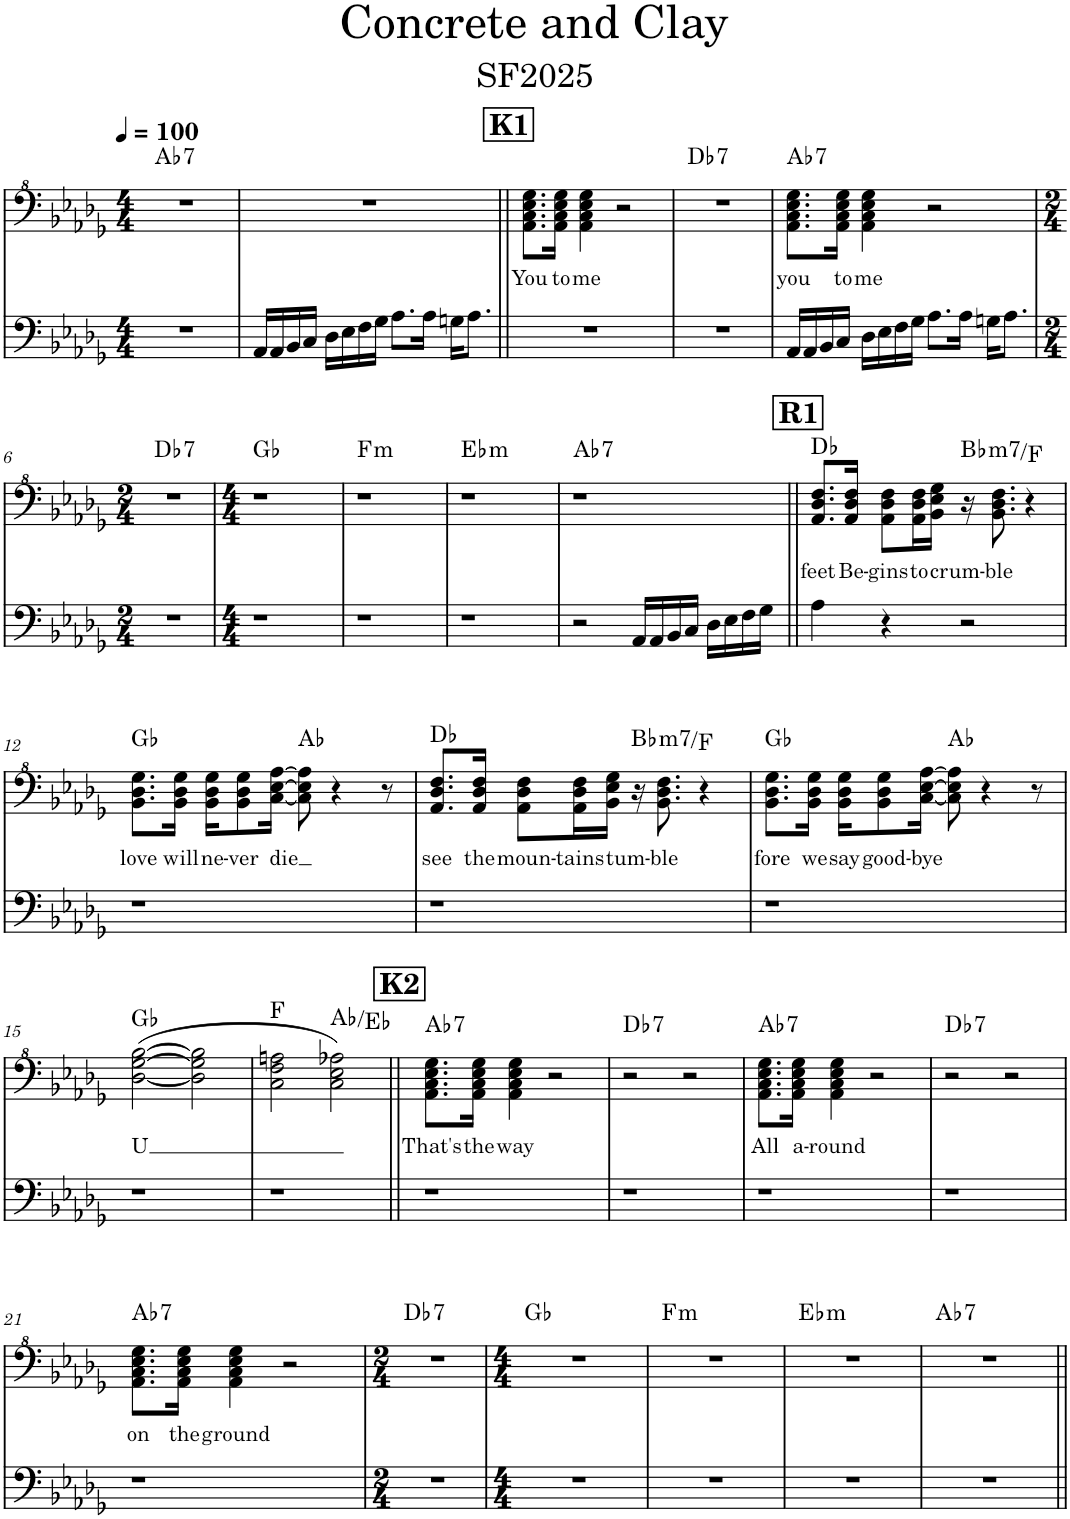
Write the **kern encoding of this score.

**kern	**kern	**text	**harte
*part1	*part1	*part1	*part1
*staff2	*staff1	*staff1	*
*I"Piano, vocali	*	*	*
*I'Pno.	*	*	*
*clefF4	*clefF^4	*	*
*k[b-e-a-d-g-]	*k[b-e-a-d-g-]	*	*
*M4/4	*M4/4	*	*
*MM100	*MM100	*	*
=1	=1	=1	=1
!	!	!	!LO:H:kt=7
1r	1r	.	Ab:7
=2	=2	=2	=2
!	!	!	!LO:H:kt=N.C.
16AA-/LL	1r	.	N
16AA-/	.	.	.
16BB-/	.	.	.
16C/JJ	.	.	.
16D-\LL	.	.	.
16E-\	.	.	.
16F\	.	.	.
16G-\JJ	.	.	.
8.A-\L	.	.	.
16A-\Jk	.	.	.
16Gn\KL	.	.	.
8.A-\J	.	.	.
!!LO:REH:place=s1:a:B:cj:fs=14:t=K1
=3||	=3||	=3||	=3||
!	!	!LO:LY:b	!LO:H:kt=N.C.
1r	8.A-\ 8.c\ 8.e-\ 8.g-\L	You	N
!	!	!LO:LY:b	!
.	16A-\ 16c\ 16e-\ 16g-\Jk	to	.
!	!	!LO:LY:b	!
.	4A-\ 4c\ 4e-\ 4g-\	me	.
.	2r	.	.
=4	=4	=4	=4
!	!	!	!LO:H:kt=7
1r	1r	.	Db:7
=5	=5	=5	=5
!	!	!LO:LY:b	!LO:H:kt=7
16AA-/LL	8.A-\ 8.c\ 8.e-\ 8.g-\L	you	Ab:7
16AA-/	.	.	.
16BB-/	.	.	.
!	!	!LO:LY:b	!
16C/JJ	16A-\ 16c\ 16e-\ 16g-\Jk	to	.
!	!	!LO:LY:b	!
16D-\LL	4A-\ 4c\ 4e-\ 4g-\	me	.
16E-\	.	.	.
16F\	.	.	.
16G-\JJ	.	.	.
8.A-\L	2r	.	.
16A-\Jk	.	.	.
16Gn\KL	.	.	.
8.A-\J	.	.	.
!!LO:LB:g=z
=6	=6	=6	=6
*M2/4	*M2/4	*	*
!	!	!	!LO:H:kt=7
2r	2r	.	Db:7
=7	=7	=7	=7
*M4/4	*M4/4	*	*
!	!	!	!LO:H:n=2:kt=N.C.
1r	1r	.	Gb:maj N
=8	=8	=8	=8
!	!	!	!LO:H:n=1:kt=m
!	!	!	!LO:H:n=2:kt=N.C.
1r	1r	.	F:min N
=9	=9	=9	=9
!	!	!	!LO:H:n=1:kt=m
!	!	!	!LO:H:n=2:kt=N.C.
1r	1r	.	Eb:min N
=10	=10	=10	=10
!	!	!	!LO:H:n=1:kt=7
!	!	!	!LO:H:n=2:kt=N.C.
2r	1r	.	Ab:7 N
16AA-/LL	.	.	.
16AA-/	.	.	.
16BB-/	.	.	.
16C/JJ	.	.	.
16D-\LL	.	.	.
16E-\	.	.	.
16F\	.	.	.
16G-\JJ	.	.	.
!!LO:REH:place=s1:a:B:cj:fs=14:t=R1
=11||	=11||	=11||	=11||
!	!	!LO:LY:b	!
4A-\	8.A-/ 8.d-/ 8.f/L	feet	Db:maj
!	!	!LO:LY:b	!
.	16A-/ 16d-/ 16f/Jk	Be-	.
!	!	!LO:LY:b	!
4r	8A-\ 8d-\ 8f\L	-gins	.
!	!	!LO:LY:b	!
.	16A-\ 16d-\ 16f\L	to	.
!	!	!LO:LY:b	!
.	16B-\ 16e-\ 16g-\JJ	crum-	.
!	!	!	!LO:H:kt=m7
2r	16r	.	Bb:min7/5
!	!	!LO:LY:b	!
.	8.B-\ 8.d-\ 8.f\	-ble	.
.	4r	.	.
!!LO:LB:g=z
=12	=12	=12	=12
!	!	!LO:LY:b	!
1r	8.B-\ 8.d-\ 8.g-\L	love	Gb:maj
!	!	!LO:LY:b	!
.	16B-\ 16d-\ 16g-\Jk	will	.
!	!	!LO:LY:b	!
.	16B-\ 16d-\ 16g-\KL	ne-	.
!	!	!LO:LY:b	!
.	8B-\ 8d-\ 8g-\	-ver	.
!	!	!LO:LY:b	!
.	[16c\ [16e-\ [16a-\Jk	die	.
.	8c\] 8e-\] 8a-\]	.	Ab:maj
.	4r	.	.
.	8r	.	.
=13	=13	=13	=13
!	!	!LO:LY:b	!
1r	8.A-/ 8.d-/ 8.f/L	see	Db:maj
!	!	!LO:LY:b	!
.	16A-/ 16d-/ 16f/Jk	the	.
!	!	!LO:LY:b	!
.	8A-\ 8d-\ 8f\L	moun-	.
!	!	!LO:LY:b	!
.	16A-\ 16d-\ 16f\L	-tains	.
!	!	!LO:LY:b	!
.	16B-\ 16e-\ 16g-\JJ	tum-	.
!	!	!	!LO:H:kt=m7
.	16r	.	Bb:min7/5
!	!	!LO:LY:b	!
.	8.B-\ 8.d-\ 8.f\	-ble	.
.	4r	.	.
=14	=14	=14	=14
!	!	!LO:LY:b	!
1r	8.B-\ 8.d-\ 8.g-\L	fore	Gb:maj
!	!	!LO:LY:b	!
.	16B-\ 16d-\ 16g-\Jk	we	.
!	!	!LO:LY:b	!
.	16B-\ 16d-\ 16g-\KL	say	.
!	!	!LO:LY:b	!
.	8B-\ 8d-\ 8g-\	good-	.
!	!	!LO:LY:b	!
.	[16c\ [16e-\ [16a-\Jk	-bye	.
.	8c\] 8e-\] 8a-\]	.	Ab:maj
.	4r	.	.
.	8r	.	.
!!LO:LB:g=z
=15	=15	=15	=15
!	!	!LO:LY:b	!
1r	([2d-\ [2g-\ [2b-\	U	Gb:maj
!	!	!	!LO:H:kt=N.C.
.	2d-\] 2g-\] 2b-\]	.	N
=16	=16	=16	=16
1r	2c\ 2f\ 2an\	.	F:maj
.	2c\ 2e-\ 2a-X\)	.	Ab:maj/5
!!LO:REH:place=s1:a:B:cj:fs=14:t=K2
=17||	=17||	=17||	=17||
!	!	!LO:LY:b	!LO:H:kt=7
1r	8.A-\ 8.c\ 8.e-\ 8.g-\L	That's	Ab:7
!	!	!LO:LY:b	!
.	16A-\ 16c\ 16e-\ 16g-\Jk	the	.
!	!	!LO:LY:b	!
.	4A-\ 4c\ 4e-\ 4g-\	way	.
!	!	!	!LO:H:kt=N.C.
.	2r	.	N
=18	=18	=18	=18
!	!	!	!LO:H:kt=7
1r	2r	.	Db:7
!	!	!	!LO:H:kt=N.C.
.	2r	.	N
=19	=19	=19	=19
!	!	!LO:LY:b	!LO:H:kt=7
1r	8.A-\ 8.c\ 8.e-\ 8.g-\L	All	Ab:7
!	!	!LO:LY:b	!
.	16A-\ 16c\ 16e-\ 16g-\Jk	a-	.
!	!	!LO:LY:b	!
.	4A-\ 4c\ 4e-\ 4g-\	-round	.
!	!	!	!LO:H:kt=N.C.
.	2r	.	N
=20	=20	=20	=20
!	!	!	!LO:H:kt=7
1r	2r	.	Db:7
!	!	!	!LO:H:kt=N.C.
.	2r	.	N
!!LO:LB:g=z
=21	=21	=21	=21
!	!	!LO:LY:b	!LO:H:kt=7
1r	8.A-\ 8.c\ 8.e-\ 8.g-\L	on	Ab:7
!	!	!LO:LY:b	!
.	16A-\ 16c\ 16e-\ 16g-\Jk	the	.
!	!	!LO:LY:b	!
.	4A-\ 4c\ 4e-\ 4g-\	ground	.
!	!	!	!LO:H:kt=N.C.
.	2r	.	N
=22	=22	=22	=22
*M2/4	*M2/4	*	*
!	!	!	!LO:H:kt=7
2r	2r	.	Db:7
=23	=23	=23	=23
*M4/4	*M4/4	*	*
1r	1r	.	Gb:maj
=24	=24	=24	=24
!	!	!	!LO:H:kt=m
1r	1r	.	F:min
=25	=25	=25	=25
!	!	!	!LO:H:kt=m
1r	1r	.	Eb:min
=26	=26	=26	=26
!	!	!	!LO:H:kt=7
1r	1r	.	Ab:7
=||	=||	=||	=||
*-	*-	*-	*-
